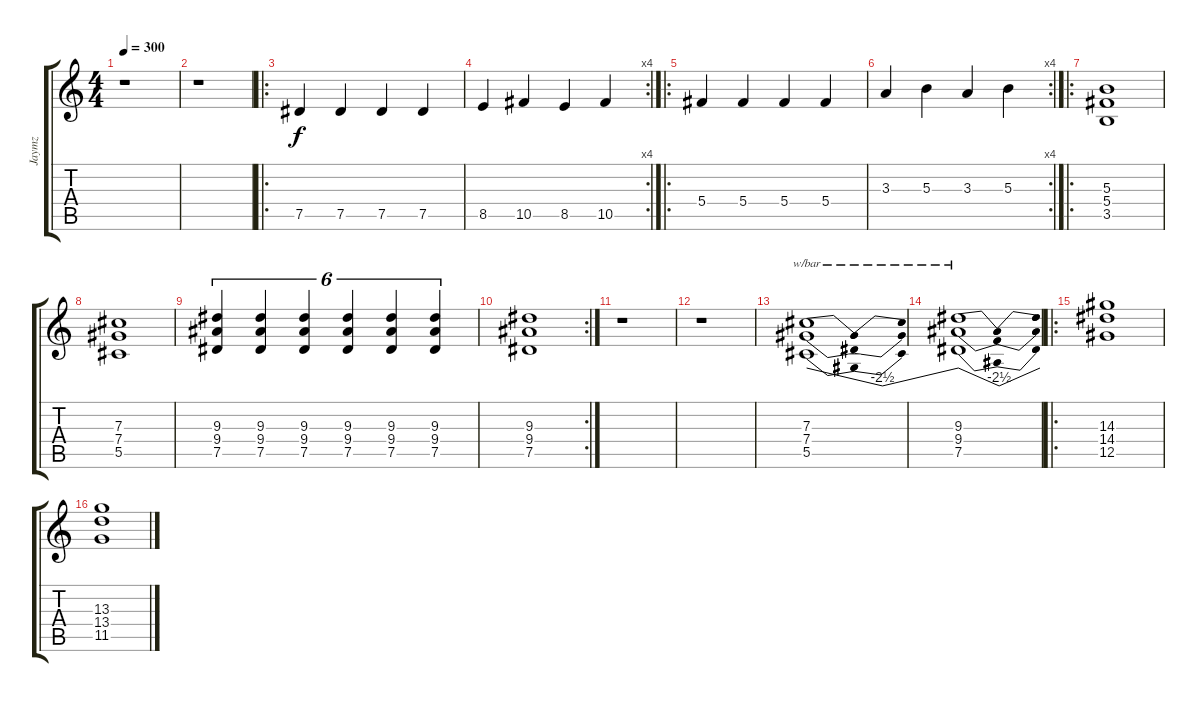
\track ("Jaymz" "Jaymz") {instrument overdrivenguitar}
\staff {score tabs}
\tuning (Eb4 Bb3 Gb3 Db3 Ab2 Eb2) {hide}
\ts (4 4)
\tempo 300
\clef g2
\ks c
r.1{dy f} |
r.1 |
\ro
7.5.4 7.5.4 7.5.4 7.5.4 |
\rc 4
8.5.4 10.5.4 8.5.4 10.5.4 |
\ro
5.4.4 5.4.4 5.4.4 5.4.4 |
\rc 4
3.3.4 5.3.4 3.3.4 5.3.4 |
\ro
(5.3 5.4 3.5).1 |
(7.3 7.4 5.5).1 |
(9.3 9.4 7.5).4{tu (6 4)} (9.3 9.4 7.5).4{tu (6 4)} (9.3 9.4 7.5).4{tu (6 4)} (9.3 9.4 7.5).4{tu (6 4)} (9.3 9.4 7.5).4{tu (6 4)} (9.3 9.4 7.5).4{tu (6 4)} |
\rc 2
(9.3 9.4 7.5).1 |
r.1 |
r.1 |
(7.3 7.4 5.5).1{tbe (dip default 0 0 30 -10 60 0)} |
(9.3 9.4 7.5).1{tbe (dip default 0 0 30 -10 60 0)} |
\ro
(14.3 14.4 12.5).1 |
(13.3{ss} 13.4{ss} 11.5{ss}).1
